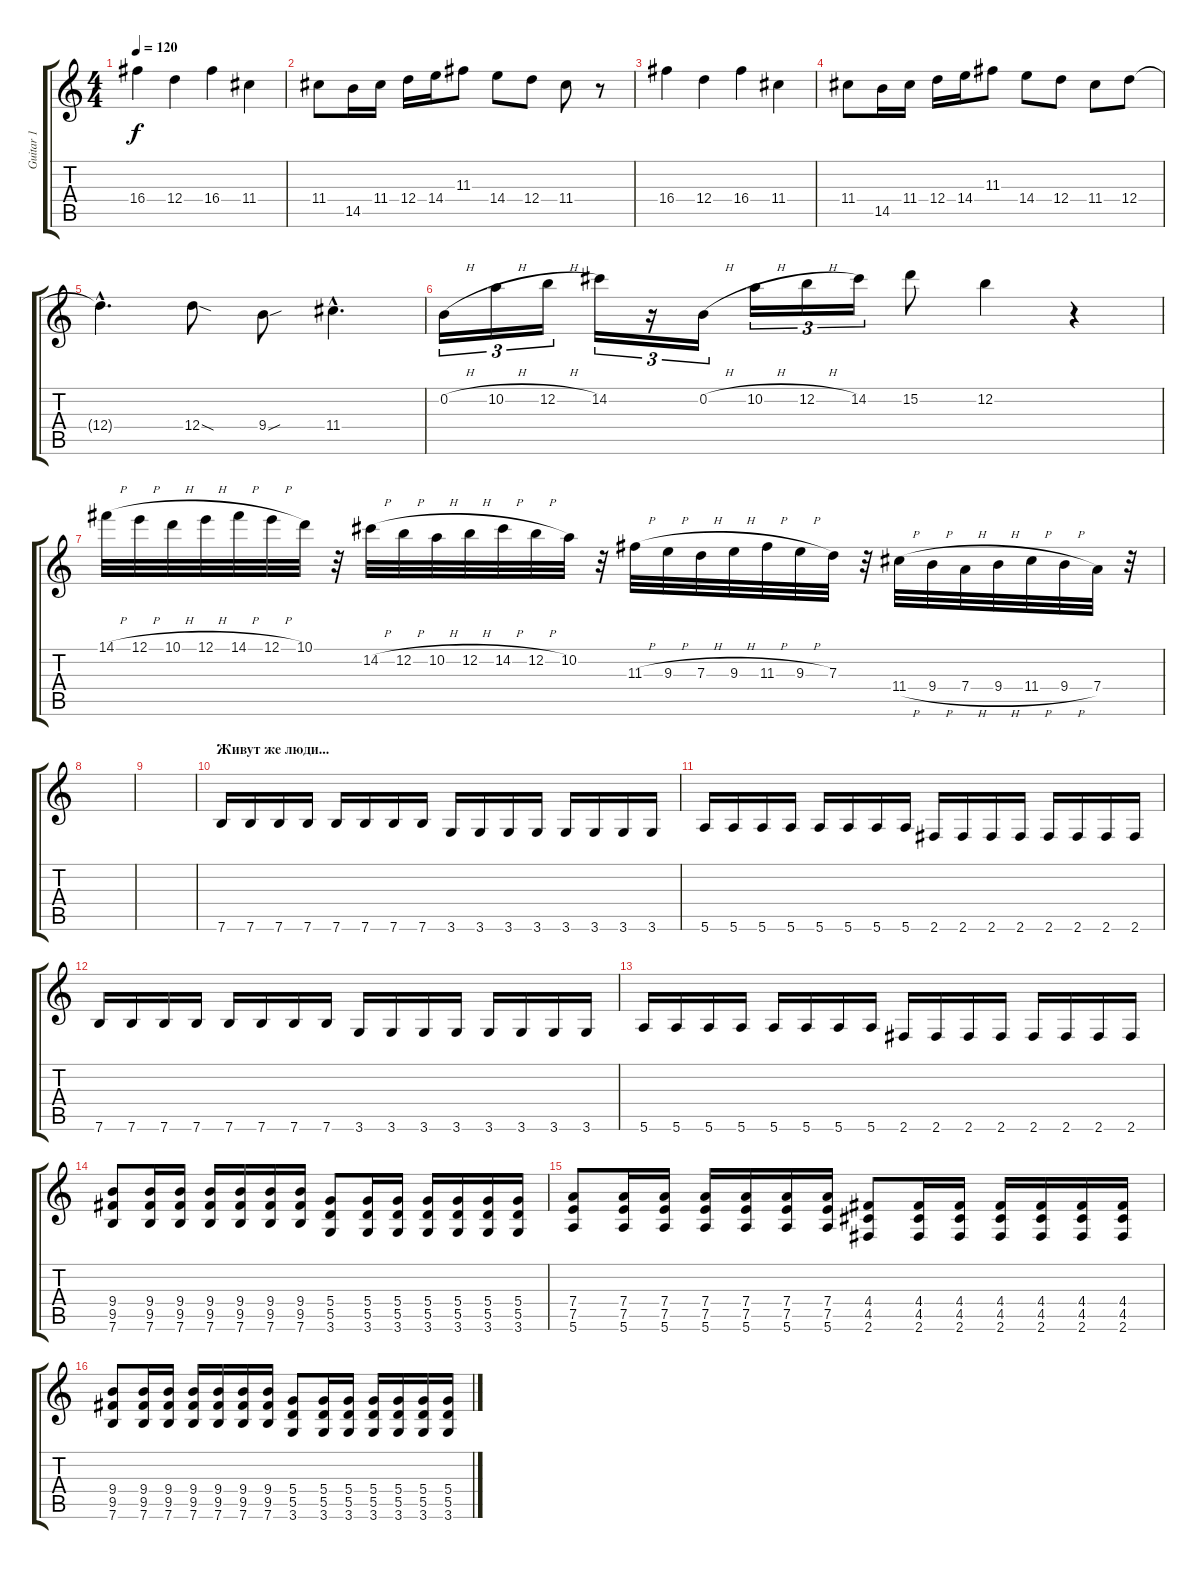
\track ("Guitar 1" "Guitar 1") {instrument distortionguitar}
\staff {score tabs}
\tuning (E4 B3 G3 D3 A2 E2) {hide}
\ts (4 4)
\tempo 120
\clef g2
\ks c
16.4.4{dy f} 12.4.4 16.4.4 11.4.4 |
11.4.8 14.5.16 11.4.16 12.4.16 14.4.16 11.3.8 14.4.8 12.4.8 11.4.8 r.8 |
16.4.4 12.4.4 16.4.4 11.4.4 |
11.4.8 14.5.16 11.4.16 12.4.16 14.4.16 11.3.8 14.4.8 12.4.8 11.4.8 12.4.8 |
12.4{hac t}.4{d} 12.4{sod}.8 9.4{sou}.8 11.4{hac}.4{d} |
0.2{h}.16{tu (3 2)} 10.2{h}.16{tu (3 2)} 12.2{h}.16{tu (3 2)} 14.2.16{tu (3 2)} r.16{tu (3 2)} 0.2{h}.16{tu (3 2)} 10.2{h}.16{tu (3 2)} 12.2{h}.16{tu (3 2)} 14.2.16{tu (3 2)} 15.2.8 12.2.4 r.4 |
14.1{h}.32 12.1{h}.32 10.1{h}.32 12.1{h}.32 14.1{h}.32 12.1{h}.32 10.1.32 r.32 14.2{h}.32 12.2{h}.32 10.2{h}.32 12.2{h}.32 14.2{h}.32 12.2{h}.32 10.2.32 r.32 11.3{h}.32 9.3{h}.32 7.3{h}.32 9.3{h}.32 11.3{h}.32 9.3{h}.32 7.3.32 r.32 11.4{h}.32 9.4{h}.32 7.4{h}.32 9.4{h}.32 11.4{h}.32 9.4{h}.32 7.4.32 r.32 |
|
|
\section ("" "Живут же люди...")
7.6.16 7.6.16 7.6.16 7.6.16 7.6.16 7.6.16 7.6.16 7.6.16 3.6.16 3.6.16 3.6.16 3.6.16 3.6.16 3.6.16 3.6.16 3.6.16 |
5.6.16 5.6.16 5.6.16 5.6.16 5.6.16 5.6.16 5.6.16 5.6.16 2.6.16 2.6.16 2.6.16 2.6.16 2.6.16 2.6.16 2.6.16 2.6.16 |
7.6.16 7.6.16 7.6.16 7.6.16 7.6.16 7.6.16 7.6.16 7.6.16 3.6.16 3.6.16 3.6.16 3.6.16 3.6.16 3.6.16 3.6.16 3.6.16 |
5.6.16 5.6.16 5.6.16 5.6.16 5.6.16 5.6.16 5.6.16 5.6.16 2.6.16 2.6.16 2.6.16 2.6.16 2.6.16 2.6.16 2.6.16 2.6.16 |
(9.4 9.5 7.6).8 (9.4 9.5 7.6).16 (9.4 9.5 7.6).16 (9.4 9.5 7.6).16 (9.4 9.5 7.6).16 (9.4 9.5 7.6).16 (9.4 9.5 7.6).16 (5.4 5.5 3.6).8 (5.4 5.5 3.6).16 (5.4 5.5 3.6).16 (5.4 5.5 3.6).16 (5.4 5.5 3.6).16 (5.4 5.5 3.6).16 (5.4 5.5 3.6).16 |
(7.4 7.5 5.6).8 (7.4 7.5 5.6).16 (7.4 7.5 5.6).16 (7.4 7.5 5.6).16 (7.4 7.5 5.6).16 (7.4 7.5 5.6).16 (7.4 7.5 5.6).16 (4.4 4.5 2.6).8 (4.4 4.5 2.6).16 (4.4 4.5 2.6).16 (4.4 4.5 2.6).16 (4.4 4.5 2.6).16 (4.4 4.5 2.6).16 (4.4 4.5 2.6).16 |
(9.4 9.5 7.6).8 (9.4 9.5 7.6).16 (9.4 9.5 7.6).16 (9.4 9.5 7.6).16 (9.4 9.5 7.6).16 (9.4 9.5 7.6).16 (9.4 9.5 7.6).16 (5.4 5.5 3.6).8 (5.4 5.5 3.6).16 (5.4 5.5 3.6).16 (5.4 5.5 3.6).16 (5.4 5.5 3.6).16 (5.4 5.5 3.6).16 (5.4 5.5 3.6).16
